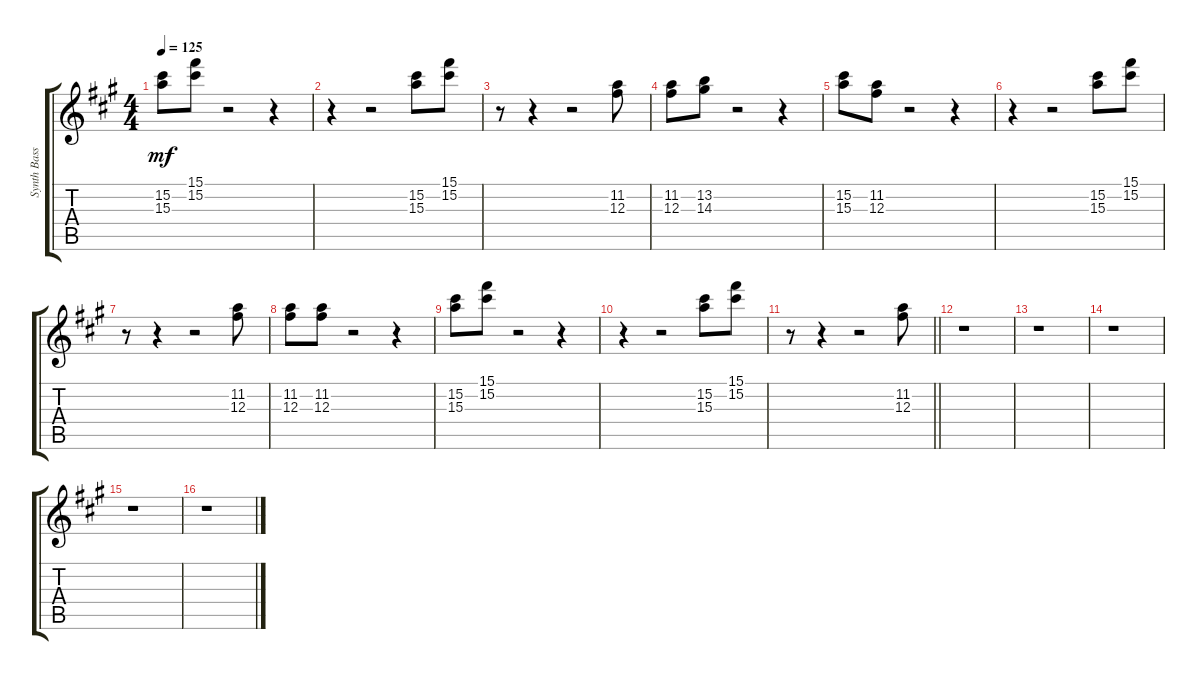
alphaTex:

\track ("Synth Bass" "Synth Bass") {instrument synthbass1}
\staff {score tabs}
\tuning (Eb4 Bb3 Gb3 Db3 Ab2 Eb2) {hide}
\ts (4 4)
\tempo 125
\clef g2
\ks a
(15.2 15.3).8{dy mf} (15.1 15.2).8 r.2 r.4 |
r.4 r.2 (15.2 15.3).8 (15.1 15.2).8 |
r.8 r.4 r.2 (11.2 12.3).8 |
(11.2 12.3).8 (13.2 14.3).8 r.2 r.4 |
(15.2 15.3).8 (11.2 12.3).8 r.2 r.4 |
r.4 r.2 (15.2 15.3).8 (15.1 15.2).8 |
r.8 r.4 r.2 (11.2 12.3).8 |
(11.2 12.3).8 (11.2 12.3).8 r.2 r.4 |
(15.2 15.3).8 (15.1 15.2).8 r.2 r.4 |
r.4 r.2 (15.2 15.3).8 (15.1 15.2).8 |
\barLineRight lightlight
r.8 r.4 r.2 (11.2 12.3).8 |
r.1 |
r.1 |
r.1 |
r.1 |
r.1
